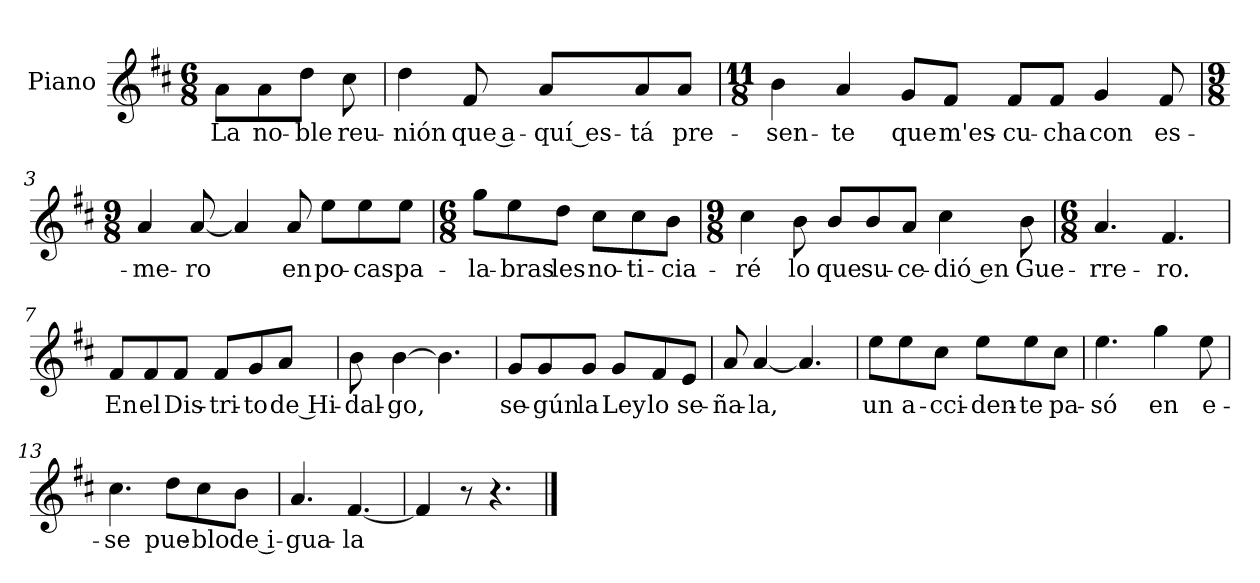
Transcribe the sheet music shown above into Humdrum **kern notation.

**kern	**text
*part1	*part1
*staff1	*staff1
*I"Piano	*
*I'Pno.	*
*clefG2	*
*k[f#c#]	*
*D:	*
*M6/8	*
=	=
8a\L	La
8a\	no-
8dd\J	-ble
8cc#\	reu-
=1	=1
4dd\	-nión
8f#/	que a-
8a/L	-quí es-
8a/	-tá
8a/J	pre-
=2	=2
*M11/8	*
4b\	-sen-
4a/	-te
8g/L	que
8f#/J	m'es-
8f#/L	-cu-
8f#/J	-cha
4g/	con
8f#/	es-
=3	=3
*M9/8	*
4a/	-me-
[8a/	-ro
4a/]	.
8a/	en
8ee\L	po-
8ee\	-cas
8ee\J	pa-
=4	=4
*M6/8	*
8gg\L	-la-
8ee\	-bras
8dd\J	les
8cc#\L	no-
8cc#\	-ti-
8b\J	-cia-
=5	=5
*M9/8	*
4cc#\	-ré
8b\	lo
8b/L	que
8b/	su-
8a/J	-ce-
4cc#\	-dió en
8b\	Gue-
=6	=6
*M6/8	*
4.a/	-rre-
4.f#/	-ro.
=7	=7
8f#/L	En
8f#/	el
8f#/J	Dis-
8f#/L	-tri-
8g/	-to
8a/J	de Hi-
=8	=8
8b\	-dal-
[4b\	-go,
4.b\]	.
=9	=9
8g/L	se-
8g/	-gún
8g/J	la
8g/L	Ley
8f#/	lo
8e/J	se-
=10	=10
8a/	-ña-
[4a/	-la,
4.a/]	.
=11	=11
8ee\L	un
8ee\	a-
8cc#\J	-cci-
8ee\L	-den-
8ee\	-te
8cc#\J	pa-
=12	=12
4.ee\	-só
4gg\	en
8ee\	e-
=13	=13
4.cc#\	-se
8dd\L	pue-
8cc#\	-blo
8b\J	de i-
=14	=14
4.a/	-gua-
[4.f#/	-la
=15	=15
4f#/]	.
8r	.
4.r	.
==	==
*-	*-
